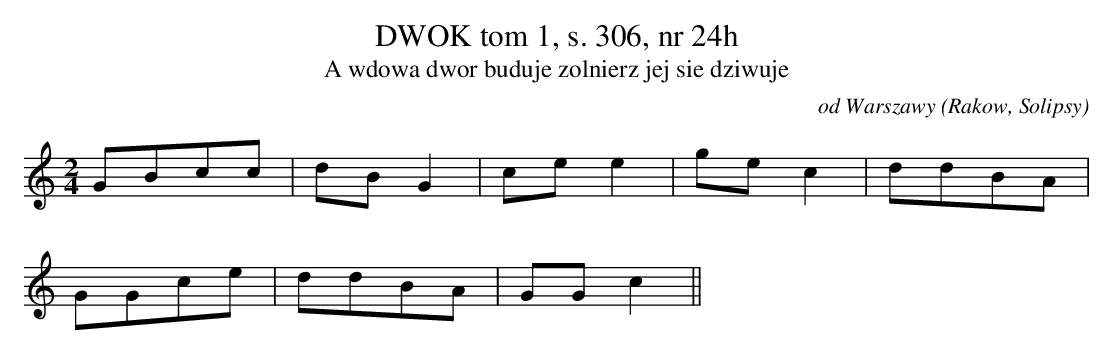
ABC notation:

X:1
T:DWOK tom 1, s. 306, nr 24h
T:A wdowa dwor buduje zolnierz jej sie dziwuje
O:od Warszawy (Rakow, Solipsy)
M:2/4
L:1/8
K:C
GBcc | dBG2 |cee2 | gec2 |ddBA |
 GGce |ddBA | GGc2||
